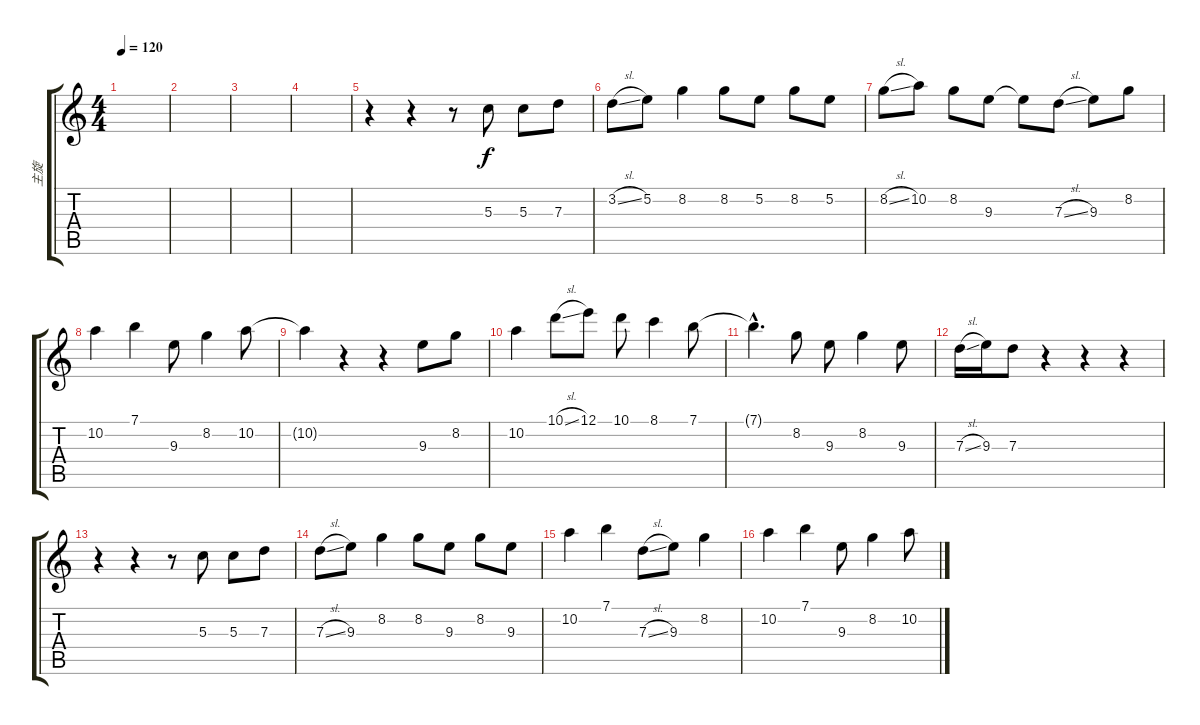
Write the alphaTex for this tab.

\track ("主旋" "主旋") {instrument acousticguitarnylon}
\staff {score tabs}
\tuning (E4 B3 G3 D3 A2 E2) {hide}
\ts (4 4)
\tempo 120
\clef g2
\ks c
|
|
|
|
r.4 r.4 r.8 5.3.8 5.3.8 7.3.8 |
3.2{sl}.8 5.2.8 8.2.4 8.2.8 5.2.8 8.2.8 5.2.8 |
8.2{sl}.8 10.2.8 8.2.8 9.3.8 9.3{t}.8 7.3{sl}.8 9.3.8 8.2.8 |
10.2.4 7.1.4 9.3.8 8.2.4 10.2.8 |
10.2{t}.4 r.4 r.4 9.3.8 8.2.8 |
10.2.4 10.1{sl}.8 12.1.8 10.1.8 8.1.4 7.1.8 |
7.1{hac t}.4{d} 8.2.8 9.3.8 8.2.4 9.3.8 |
7.3{sl}.16 9.3.16 7.3.8 r.4 r.4 r.4 |
r.4 r.4 r.8 5.3.8 5.3.8 7.3.8 |
7.3{sl}.8 9.3.8 8.2.4 8.2.8 9.3.8 8.2.8 9.3.8 |
10.2.4 7.1.4 7.3{sl}.8 9.3.8 8.2.4 |
10.2.4 7.1.4 9.3.8 8.2.4 10.2.8
